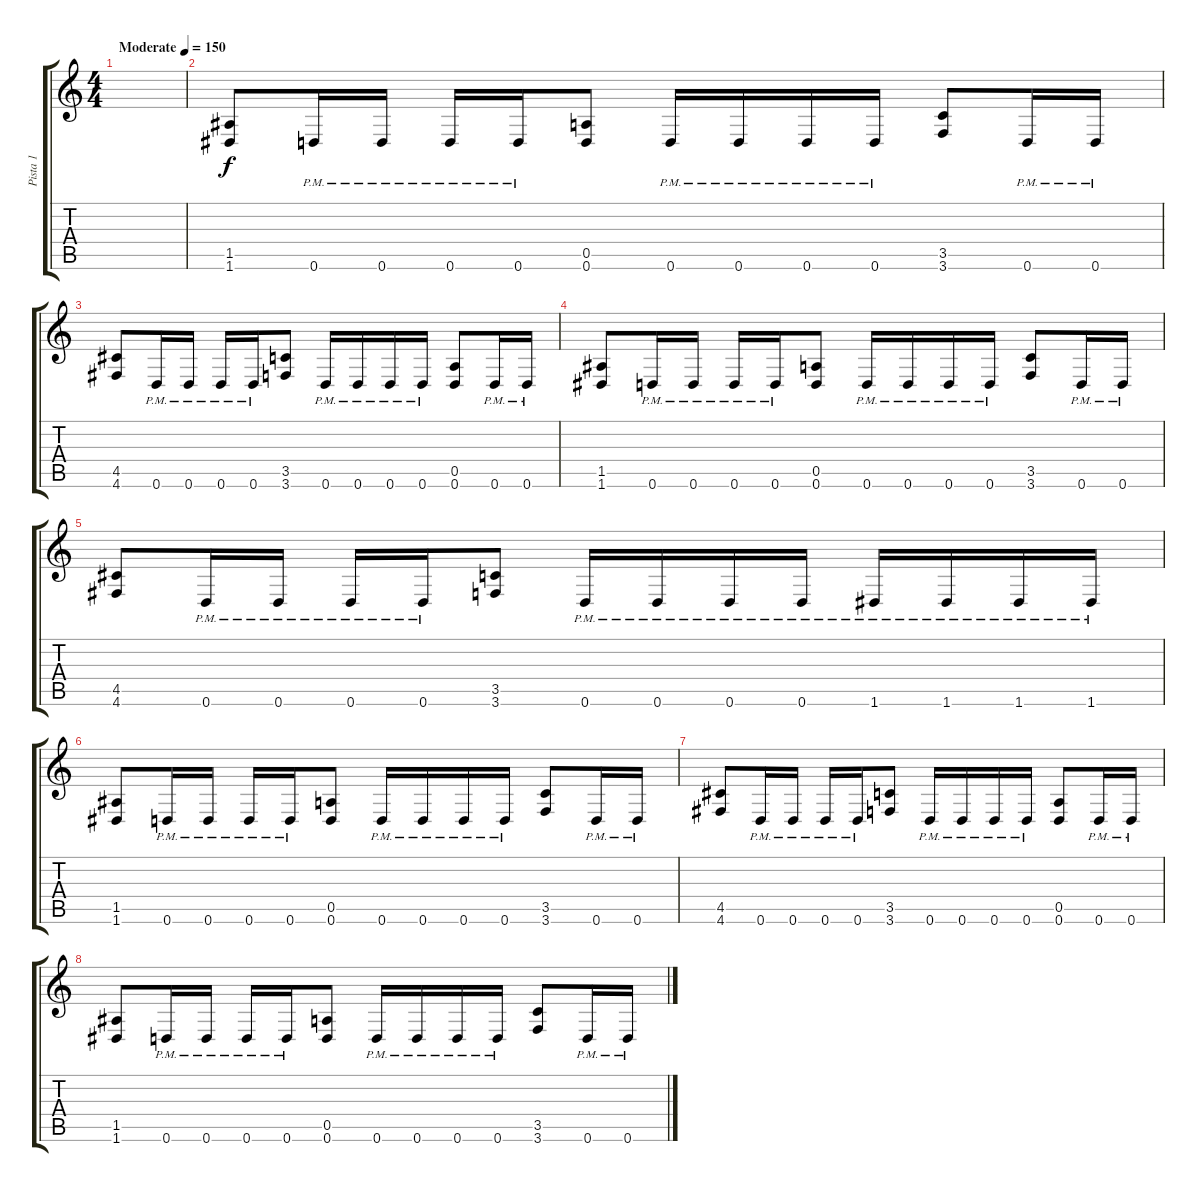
\track ("Pista 1" "Pista 1") {instrument distortionguitar}
\staff {score tabs}
\tuning (E4 B3 G3 D3 A2 D2) {hide}
\ts (4 4)
\tempo (150 "Moderate")
\clef g2
\ks c
|
(1.5 1.6).8 0.6{pm}.16 0.6{pm}.16 0.6{pm}.16 0.6{pm}.16 (0.5 0.6).8 0.6{pm}.16 0.6{pm}.16 0.6{pm}.16 0.6{pm}.16 (3.5 3.6).8 0.6{pm}.16 0.6{pm}.16 |
(4.5 4.6).8 0.6{pm}.16 0.6{pm}.16 0.6{pm}.16 0.6{pm}.16 (3.5 3.6).8 0.6{pm}.16 0.6{pm}.16 0.6{pm}.16 0.6{pm}.16 (0.5 0.6).8 0.6{pm}.16 0.6{pm}.16 |
(1.5 1.6).8 0.6{pm}.16 0.6{pm}.16 0.6{pm}.16 0.6{pm}.16 (0.5 0.6).8 0.6{pm}.16 0.6{pm}.16 0.6{pm}.16 0.6{pm}.16 (3.5 3.6).8 0.6{pm}.16 0.6{pm}.16 |
(4.5 4.6).8 0.6{pm}.16 0.6{pm}.16 0.6{pm}.16 0.6{pm}.16 (3.5 3.6).8 0.6{pm}.16 0.6{pm}.16 0.6{pm}.16 0.6{pm}.16 1.6{pm}.16 1.6{pm}.16 1.6{pm}.16 1.6{pm}.16 |
(1.5 1.6).8 0.6{pm}.16 0.6{pm}.16 0.6{pm}.16 0.6{pm}.16 (0.5 0.6).8 0.6{pm}.16 0.6{pm}.16 0.6{pm}.16 0.6{pm}.16 (3.5 3.6).8 0.6{pm}.16 0.6{pm}.16 |
(4.5 4.6).8 0.6{pm}.16 0.6{pm}.16 0.6{pm}.16 0.6{pm}.16 (3.5 3.6).8 0.6{pm}.16 0.6{pm}.16 0.6{pm}.16 0.6{pm}.16 (0.5 0.6).8 0.6{pm}.16 0.6{pm}.16 |
(1.5 1.6).8 0.6{pm}.16 0.6{pm}.16 0.6{pm}.16 0.6{pm}.16 (0.5 0.6).8 0.6{pm}.16 0.6{pm}.16 0.6{pm}.16 0.6{pm}.16 (3.5 3.6).8 0.6{pm}.16 0.6{pm}.16
